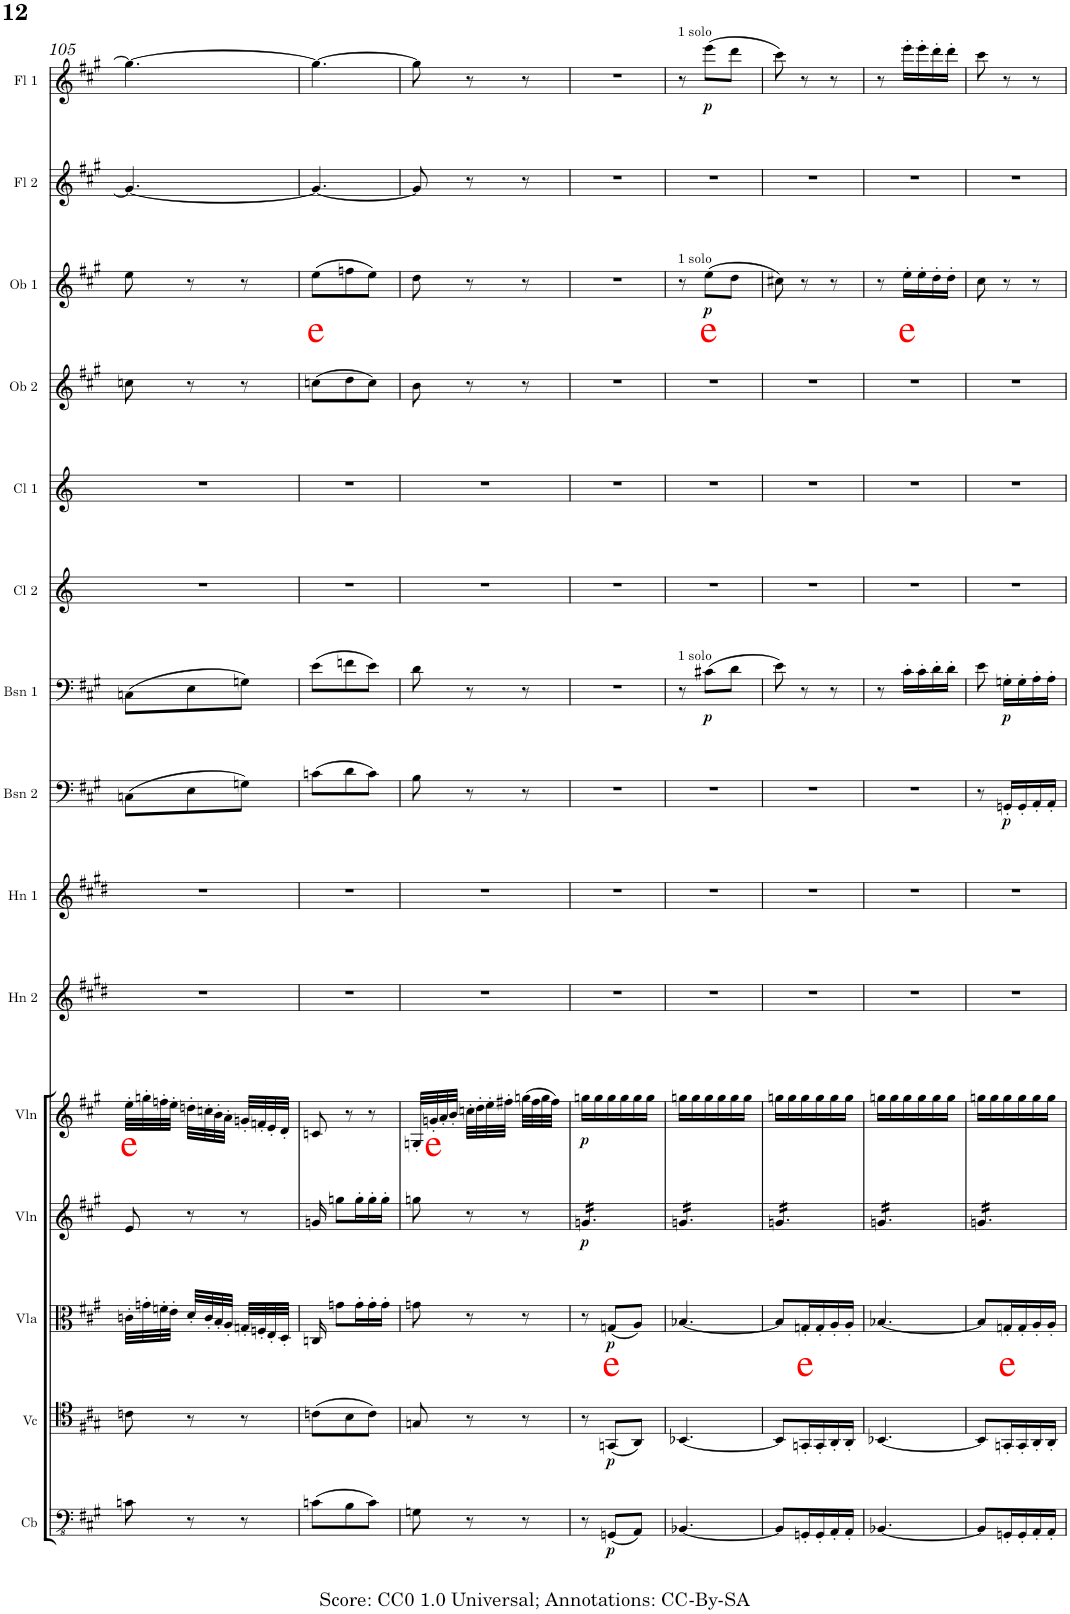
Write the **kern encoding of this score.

**kern	**dynam	**kern	**dynam	**kern	**text	**dynam	**kern	**dynam	**kern	**text	**dynam	**kern	**kern	**kern	**dynam	**kern	**dynam	**kern	**kern	**kern	**kern	**text	**dynam	**kern	**kern	**dynam
*part15	*part15	*part14	*part14	*part13	*part13	*part13	*part12	*part12	*part11	*part11	*part11	*part10	*part9	*part8	*part8	*part7	*part7	*part6	*part5	*part4	*part3	*part3	*part3	*part2	*part1	*part1
*staff15	*staff15	*staff14	*staff14	*staff13	*staff13	*staff13	*staff12	*staff12	*staff11	*staff11	*staff11	*staff10	*staff9	*staff8	*staff8	*staff7	*staff7	*staff6	*staff5	*staff4	*staff3	*staff3	*staff3	*staff2	*staff1	*staff1
*I"Contrabass	*	*I"Violoncello	*	*I"Viola	*	*	*I"Violin	*	*I"Violin	*	*	*I"F Horn 2 (orig. E and A)	*I"F Horn 1 (orig. E and A)	*I"Bassoon 2	*	*I"Bassoon 1	*	*I"A Clarinet 2	*I"A Clarinet 1	*I"Oboe 2	*I"Oboe 1	*	*	*I"Flute 2	*I"Flute 1	*
*I'Cb	*	*I'Vc	*	*I'Vla	*	*	*I'Vln	*	*I'Vln	*	*	*I'Hn 2	*I'Hn 1	*I'Bsn 2	*	*I'Bsn 1	*	*I'Cl 2	*I'Cl 1	*I'Ob 2	*I'Ob 1	*	*	*I'Fl 2	*I'Fl 1	*
!!LO:PB:g=z
*clefFv4	*	*clefC4	*	*clefC3	*	*	*clefG2	*	*clefG2	*	*	*clefG2	*clefG2	*clefF4	*	*clefF4	*	*clefG2	*clefG2	*clefG2	*clefG2	*	*	*clefG2	*clefG2	*
*	*	*	*	*	*	*	*	*	*	*	*	*Trd4c7	*Trd4c7	*	*	*	*	*Trd2c3	*Trd2c3	*	*	*	*	*	*	*
*k[f#c#g#]	*	*k[f#c#g#]	*	*k[f#c#g#]	*	*	*k[f#c#g#]	*	*k[f#c#g#]	*	*	*k[f#c#g#d#]	*k[f#c#g#d#]	*k[f#c#g#]	*	*k[f#c#g#]	*	*k[]	*k[]	*k[f#c#g#]	*k[f#c#g#]	*	*	*k[f#c#g#]	*k[f#c#g#]	*
*M3/8	*	*M3/8	*	*M3/8	*	*	*M3/8	*	*M3/8	*	*	*M3/8	*M3/8	*M3/8	*	*M3/8	*	*M3/8	*M3/8	*M3/8	*M3/8	*	*	*M3/8	*M3/8	*
=105	=105	=105	=105	=105	=105	=105	=105	=105	=105	=105	=105	=105	=105	=105	=105	=105	=105	=105	=105	=105	=105	=105	=105	=105	=105	=105
!	!	!	!	!	!	!	!	!	!	!LO:LY:b:color=#FF0000	!	!	!	!	!	!	!	!	!	!	!	!	!	!	!	!
8Cn\	.	8cn\	.	32cn'\LLL	.	.	8e/	.	32ee'\LLL	e	.	4.r	4.r	(8Cn\L	.	(8Cn\L	.	4.r	4.r	8ccn\	8ee\	.	.	4.gn/_	4.gg\_	.
.	.	.	.	32gn'\	.	.	.	.	32ggn'\	.	.	.	.	.	.	.	.	.	.	.	.	.	.	.	.	.
.	.	.	.	32fn'\	.	.	.	.	32ffn'\	.	.	.	.	.	.	.	.	.	.	.	.	.	.	.	.	.
.	.	.	.	32e'\JJJ	.	.	.	.	32ee'\JJJ	.	.	.	.	.	.	.	.	.	.	.	.	.	.	.	.	.
8r	.	8r	.	32d'/LLL	.	.	8r	.	32ddn'\LLL	.	.	.	.	8E\	.	8E\	.	.	.	8r	8r	.	.	.	.	.
.	.	.	.	32c'/	.	.	.	.	32ccn'\	.	.	.	.	.	.	.	.	.	.	.	.	.	.	.	.	.
.	.	.	.	32B'/	.	.	.	.	32b'\	.	.	.	.	.	.	.	.	.	.	.	.	.	.	.	.	.
.	.	.	.	32A'/JJJ	.	.	.	.	32a'\JJJ	.	.	.	.	.	.	.	.	.	.	.	.	.	.	.	.	.
8r	.	8r	.	32Gn'/LLL	.	.	8r	.	32gn'/LLL	.	.	.	.	8Gn\J)	.	8Gn\J)	.	.	.	8r	8r	.	.	.	.	.
.	.	.	.	32Fn'/	.	.	.	.	32fn'/	.	.	.	.	.	.	.	.	.	.	.	.	.	.	.	.	.
.	.	.	.	32E'/	.	.	.	.	32e'/	.	.	.	.	.	.	.	.	.	.	.	.	.	.	.	.	.
.	.	.	.	32D'/JJJ	.	.	.	.	32d'/JJJ	.	.	.	.	.	.	.	.	.	.	.	.	.	.	.	.	.
=106	=106	=106	=106	=106	=106	=106	=106	=106	=106	=106	=106	=106	=106	=106	=106	=106	=106	=106	=106	=106	=106	=106	=106	=106	=106	=106
!	!	!	!	!	!	!	!	!	!	!	!	!	!	!	!	!	!	!	!	!	!	!LO:LY:b:color=#FF0000	!	!	!	!
(8Cn\L	.	(8cn\L	.	16Cn/	.	.	16gn/	.	8cn/	.	.	4.r	4.r	(8cn\L	.	(8e\L	.	4.r	4.r	(8ccn\L	(8ee\L	e	.	4.g/_	4.gg\_	.
.	.	.	.	8gn\L	.	.	8ggn\L	.	.	.	.	.	.	.	.	.	.	.	.	.	.	.	.	.	.	.
8BB\	.	8B\	.	.	.	.	.	.	8r	.	.	.	.	8d\	.	8fn\	.	.	.	8dd\	8ffn\	.	.	.	.	.
.	.	.	.	16g'\L	.	.	16gg'\L	.	.	.	.	.	.	.	.	.	.	.	.	.	.	.	.	.	.	.
8C\J)	.	8c\J)	.	16g'\	.	.	16gg'\	.	8r	.	.	.	.	8c\J)	.	8e\J)	.	.	.	8cc\J)	8ee\J)	.	.	.	.	.
.	.	.	.	16g'\JJ	.	.	16gg'\JJ	.	.	.	.	.	.	.	.	.	.	.	.	.	.	.	.	.	.	.
=107	=107	=107	=107	=107	=107	=107	=107	=107	=107	=107	=107	=107	=107	=107	=107	=107	=107	=107	=107	=107	=107	=107	=107	=107	=107	=107
8GGn\	.	8Gn/	.	8gn\	.	.	8ggn\	.	32Gn'/LLL	.	.	4.r	4.r	8B\	.	8d\	.	4.r	4.r	8b\	8dd\	.	.	8g/]	8gg\]	.
!	!	!	!	!	!	!	!	!	!	!LO:LY:b:color=#FF0000	!	!	!	!	!	!	!	!	!	!	!	!	!	!	!	!
.	.	.	.	.	.	.	.	.	32gn'/	e	.	.	.	.	.	.	.	.	.	.	.	.	.	.	.	.
.	.	.	.	.	.	.	.	.	32a'/	.	.	.	.	.	.	.	.	.	.	.	.	.	.	.	.	.
.	.	.	.	.	.	.	.	.	32b'/JJJ	.	.	.	.	.	.	.	.	.	.	.	.	.	.	.	.	.
8r	.	8r	.	8r	.	.	8r	.	32ccn'\LLL	.	.	.	.	8r	.	8r	.	.	.	8r	8r	.	.	8r	8r	.
.	.	.	.	.	.	.	.	.	32dd'\	.	.	.	.	.	.	.	.	.	.	.	.	.	.	.	.	.
.	.	.	.	.	.	.	.	.	32ee'\	.	.	.	.	.	.	.	.	.	.	.	.	.	.	.	.	.
.	.	.	.	.	.	.	.	.	32ff#X'\JJJ	.	.	.	.	.	.	.	.	.	.	.	.	.	.	.	.	.
8r	.	8r	.	8r	.	.	8r	.	(32ggn\LLL	.	.	.	.	8r	.	8r	.	.	.	8r	8r	.	.	8r	8r	.
.	.	.	.	.	.	.	.	.	32ff#\	.	.	.	.	.	.	.	.	.	.	.	.	.	.	.	.	.
.	.	.	.	.	.	.	.	.	32gg\	.	.	.	.	.	.	.	.	.	.	.	.	.	.	.	.	.
.	.	.	.	.	.	.	.	.	32ff#\JJJ)	.	.	.	.	.	.	.	.	.	.	.	.	.	.	.	.	.
=108	=108	=108	=108	=108	=108	=108	=108	=108	=108	=108	=108	=108	=108	=108	=108	=108	=108	=108	=108	=108	=108	=108	=108	=108	=108	=108
!	!	!	!	!	!	!	!	!LO:DY:b	!	!	!LO:DY:b	!	!	!	!	!	!	!	!	!	!	!	!	!	!	!
*	*	*	*	*	*	*	*tremolo	*	*	*	*	*	*	*	*	*	*	*	*	*	*	*	*	*	*	*
8r	.	8r	.	8r	.	.	16gn/LL	p	16ggn\LL	.	p	4.r	4.r	4.r	.	4.r	.	4.r	4.r	4.r	4.r	.	.	4.r	4.r	.
.	.	.	.	.	.	.	16gn/	.	16gg\	.	.	.	.	.	.	.	.	.	.	.	.	.	.	.	.	.
!	!LO:DY:b	!	!LO:DY:b	!	!LO:LY:b:color=#FF0000	!LO:DY:b	!	!	!	!	!	!	!	!	!	!	!	!	!	!	!	!	!	!	!	!
(8GGGn/L	p	(8GGn/L	p	(8Gn/L	e	p	16gn/	.	16gg\	.	.	.	.	.	.	.	.	.	.	.	.	.	.	.	.	.
.	.	.	.	.	.	.	16gn/	.	16gg\	.	.	.	.	.	.	.	.	.	.	.	.	.	.	.	.	.
8AAA/J)	.	8AA/J)	.	8A/J)	.	.	16gn/	.	16gg\	.	.	.	.	.	.	.	.	.	.	.	.	.	.	.	.	.
.	.	.	.	.	.	.	16gn/JJ	.	16gg\JJ	.	.	.	.	.	.	.	.	.	.	.	.	.	.	.	.	.
=109	=109	=109	=109	=109	=109	=109	=109	=109	=109	=109	=109	=109	=109	=109	=109	=109	=109	=109	=109	=109	=109	=109	=109	=109	=109	=109
!	!	!	!	!	!	!	!	!	!	!	!	!	!	!	!	!	!	!	!	!	!	!	!	!	!LO:TX:a:t=1 solo	!
!	!	!	!	!	!	!	!	!	!	!	!	!	!	!	!	!	!	!	!	!	!LO:TX:a:t=1 solo	!	!	!	!	!
!	!	!	!	!	!	!	!	!	!	!	!	!	!	!	!	!LO:TX:a:t=1 solo	!	!	!	!	!	!	!	!	!	!
[4.BBB-X/	.	[4.BB-X/	.	[4.B-X/	.	.	16gn/LL	.	16ggn\LL	.	.	4.r	4.r	4.r	.	8r	.	4.r	4.r	4.r	8r	.	.	4.r	8r	.
.	.	.	.	.	.	.	16gn/	.	16gg\	.	.	.	.	.	.	.	.	.	.	.	.	.	.	.	.	.
!	!	!	!	!	!	!	!	!	!	!	!	!	!	!	!	!	!LO:DY:b	!	!	!	!	!LO:LY:b:color=#FF0000	!LO:DY:b	!	!	!LO:DY:b
.	.	.	.	.	.	.	16gn/	.	16gg\	.	.	.	.	.	.	(8c#X\L	p	.	.	.	(8ee\L	e	p	.	(8eee\L	p
.	.	.	.	.	.	.	16gn/	.	16gg\	.	.	.	.	.	.	.	.	.	.	.	.	.	.	.	.	.
.	.	.	.	.	.	.	16gn/	.	16gg\	.	.	.	.	.	.	8d\J	.	.	.	.	8dd\J	.	.	.	8ddd\J	.
.	.	.	.	.	.	.	16gn/JJ	.	16gg\JJ	.	.	.	.	.	.	.	.	.	.	.	.	.	.	.	.	.
=110	=110	=110	=110	=110	=110	=110	=110	=110	=110	=110	=110	=110	=110	=110	=110	=110	=110	=110	=110	=110	=110	=110	=110	=110	=110	=110
8BBB-/L]	.	8BB-/L]	.	8B-/L]	.	.	16gn/LL	.	16ggn\LL	.	.	4.r	4.r	4.r	.	8e\)	.	4.r	4.r	4.r	8cc#X\)	.	.	4.r	8ccc#\)	.
.	.	.	.	.	.	.	16gn/	.	16gg\	.	.	.	.	.	.	.	.	.	.	.	.	.	.	.	.	.
!	!	!	!	!	!LO:LY:b:color=#FF0000	!	!	!	!	!	!	!	!	!	!	!	!	!	!	!	!	!	!	!	!	!
16GGGn'/L	.	16GGn'/L	.	16Gn'/L	e	.	16gn/	.	16gg\	.	.	.	.	.	.	8r	.	.	.	.	8r	.	.	.	8r	.
16GGG'/	.	16GG'/	.	16G'/	.	.	16gn/	.	16gg\	.	.	.	.	.	.	.	.	.	.	.	.	.	.	.	.	.
16AAA'/	.	16AA'/	.	16A'/	.	.	16gn/	.	16gg\	.	.	.	.	.	.	8r	.	.	.	.	8r	.	.	.	8r	.
16AAA'/JJ	.	16AA'/JJ	.	16A'/JJ	.	.	16gn/JJ	.	16gg\JJ	.	.	.	.	.	.	.	.	.	.	.	.	.	.	.	.	.
=111	=111	=111	=111	=111	=111	=111	=111	=111	=111	=111	=111	=111	=111	=111	=111	=111	=111	=111	=111	=111	=111	=111	=111	=111	=111	=111
[4.BBB-X/	.	[4.BB-X/	.	[4.B-X/	.	.	16gn/LL	.	16ggn\LL	.	.	4.r	4.r	4.r	.	8r	.	4.r	4.r	4.r	8r	.	.	4.r	8r	.
.	.	.	.	.	.	.	16gn/	.	16gg\	.	.	.	.	.	.	.	.	.	.	.	.	.	.	.	.	.
!	!	!	!	!	!	!	!	!	!	!	!	!	!	!	!	!	!	!	!	!	!	!LO:LY:b:color=#FF0000	!	!	!	!
.	.	.	.	.	.	.	16gn/	.	16gg\	.	.	.	.	.	.	16c#'\LL	.	.	.	.	16ee'\LL	e	.	.	16eee'\LL	.
.	.	.	.	.	.	.	16gn/	.	16gg\	.	.	.	.	.	.	16c#'\	.	.	.	.	16ee'\	.	.	.	16eee'\	.
.	.	.	.	.	.	.	16gn/	.	16gg\	.	.	.	.	.	.	16d'\	.	.	.	.	16dd'\	.	.	.	16ddd'\	.
.	.	.	.	.	.	.	16gn/JJ	.	16gg\JJ	.	.	.	.	.	.	16d'\JJ	.	.	.	.	16dd'\JJ	.	.	.	16ddd'\JJ	.
=112	=112	=112	=112	=112	=112	=112	=112	=112	=112	=112	=112	=112	=112	=112	=112	=112	=112	=112	=112	=112	=112	=112	=112	=112	=112	=112
8BBB-/L]	.	8BB-/L]	.	8B-/L]	.	.	16gn/LL	.	16ggn\LL	.	.	4.r	4.r	8r	.	8e\	.	4.r	4.r	4.r	8cc#\	.	.	4.r	8ccc#\	.
.	.	.	.	.	.	.	16gn/	.	16gg\	.	.	.	.	.	.	.	.	.	.	.	.	.	.	.	.	.
!	!	!	!	!	!LO:LY:b:color=#FF0000	!	!	!	!	!	!	!	!	!	!LO:DY:b	!	!LO:DY:b	!	!	!	!	!	!	!	!	!
16GGGn'/L	.	16GGn'/L	.	16Gn'/L	e	.	16gn/	.	16gg\	.	.	.	.	16GGn'/LL	p	16Gn'\LL	p	.	.	.	8r	.	.	.	8r	.
16GGG'/	.	16GG'/	.	16G'/	.	.	16gn/	.	16gg\	.	.	.	.	16GG'/	.	16G'\	.	.	.	.	.	.	.	.	.	.
16AAA'/	.	16AA'/	.	16A'/	.	.	16gn/	.	16gg\	.	.	.	.	16AA'/	.	16A'\	.	.	.	.	8r	.	.	.	8r	.
16AAA'/JJ	.	16AA'/JJ	.	16A'/JJ	.	.	16gn/JJ	.	16gg\JJ	.	.	.	.	16AA'/JJ	.	16A'\JJ	.	.	.	.	.	.	.	.	.	.
*	*	*	*	*	*	*	*Xtremolo	*	*	*	*	*	*	*	*	*	*	*	*	*	*	*	*	*	*	*
=	=	=	=	=	=	=	=	=	=	=	=	=	=	=	=	=	=	=	=	=	=	=	=	=	=	=
*-	*-	*-	*-	*-	*-	*-	*-	*-	*-	*-	*-	*-	*-	*-	*-	*-	*-	*-	*-	*-	*-	*-	*-	*-	*-	*-
